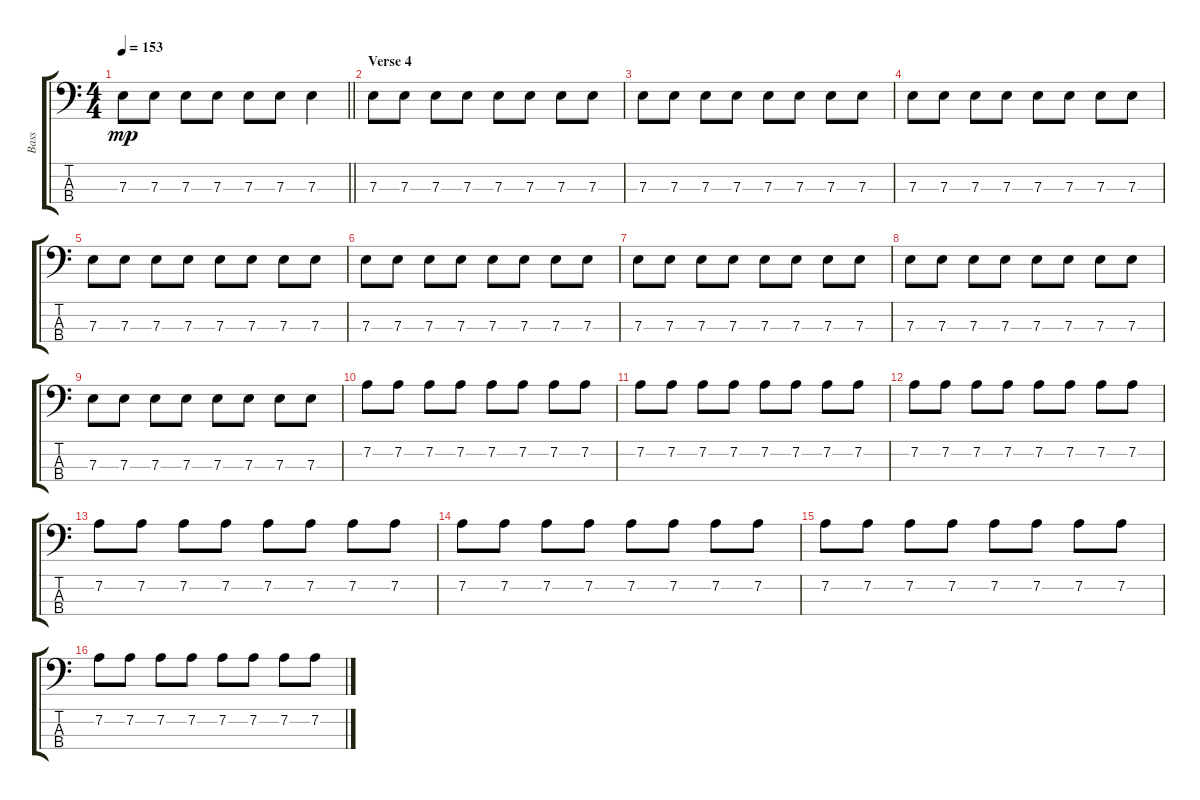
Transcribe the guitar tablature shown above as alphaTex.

\track ("Bass" "Bass") {instrument electricbassfinger}
\staff {score tabs}
\tuning (G2 D2 A1 E1) {hide}
\ts (4 4)
\tempo 153
\clef f4
\barLineRight lightlight
\ks c
7.3.8{dy mp} 7.3.8 7.3.8 7.3.8 7.3.8 7.3.8 7.3.4 |
\section ("" "Verse 4")
7.3.8 7.3.8 7.3.8 7.3.8 7.3.8 7.3.8 7.3.8 7.3.8 |
7.3.8 7.3.8 7.3.8 7.3.8 7.3.8 7.3.8 7.3.8 7.3.8 |
7.3.8 7.3.8 7.3.8 7.3.8 7.3.8 7.3.8 7.3.8 7.3.8 |
7.3.8 7.3.8 7.3.8 7.3.8 7.3.8 7.3.8 7.3.8 7.3.8 |
7.3.8 7.3.8 7.3.8 7.3.8 7.3.8 7.3.8 7.3.8 7.3.8 |
7.3.8 7.3.8 7.3.8 7.3.8 7.3.8 7.3.8 7.3.8 7.3.8 |
7.3.8 7.3.8 7.3.8 7.3.8 7.3.8 7.3.8 7.3.8 7.3.8 |
7.3.8 7.3.8 7.3.8 7.3.8 7.3.8 7.3.8 7.3.8 7.3.8 |
7.2.8 7.2.8 7.2.8 7.2.8 7.2.8 7.2.8 7.2.8 7.2.8 |
7.2.8 7.2.8 7.2.8 7.2.8 7.2.8 7.2.8 7.2.8 7.2.8 |
7.2.8 7.2.8 7.2.8 7.2.8 7.2.8 7.2.8 7.2.8 7.2.8 |
7.2.8 7.2.8 7.2.8 7.2.8 7.2.8 7.2.8 7.2.8 7.2.8 |
7.2.8 7.2.8 7.2.8 7.2.8 7.2.8 7.2.8 7.2.8 7.2.8 |
7.2.8 7.2.8 7.2.8 7.2.8 7.2.8 7.2.8 7.2.8 7.2.8 |
7.2.8 7.2.8 7.2.8 7.2.8 7.2.8 7.2.8 7.2.8 7.2.8
